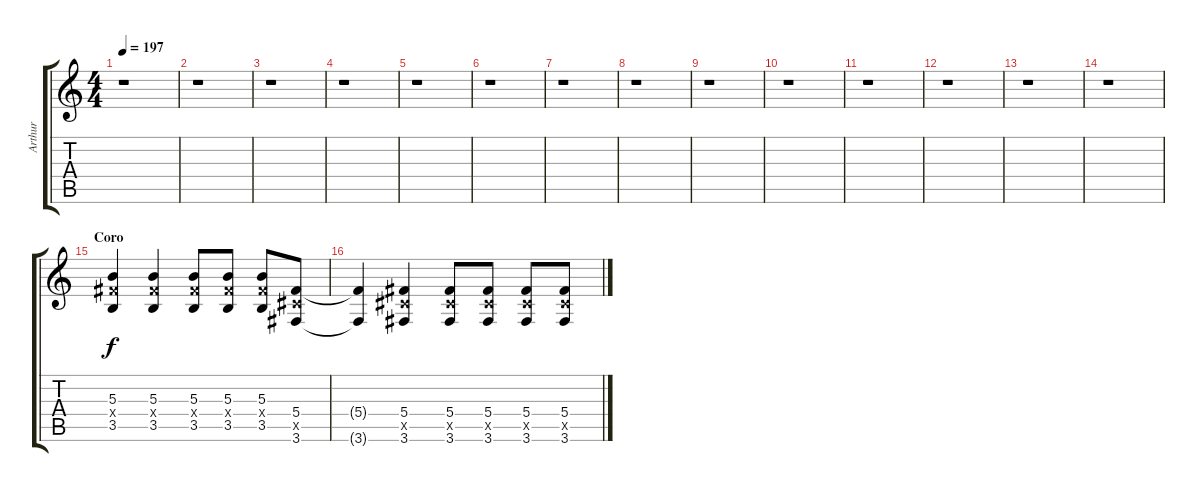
\track ("Arthur" "Arthur") {instrument distortionguitar}
\staff {score tabs}
\tuning (Eb4 Bb3 Gb3 Db3 Ab2 Eb2) {hide}
\ts (4 4)
\tempo 197
\clef g2
\ks c
r.1{dy f} |
r.1 |
r.1 |
r.1 |
r.1 |
r.1 |
r.1 |
r.1 |
r.1 |
r.1 |
r.1 |
r.1 |
r.1 |
r.1 |
\section ("" "Coro")
(5.3 5.4{x} 3.5).4{volume 14 instrument distortionguitar} (5.3 5.4{x} 3.5).4 (5.3 5.4{x} 3.5).8 (5.3 5.4{x} 3.5).8 (5.3 5.4{x} 3.5).8 (5.4 5.5{x} 3.6).8 |
(5.4{t} 3.6{t}).4 (5.4 5.5{x} 3.6).4 (5.4 5.5{x} 3.6).8 (5.4 5.5{x} 3.6).8 (5.4 5.5{x} 3.6).8 (5.4 5.5{x} 3.6).8
